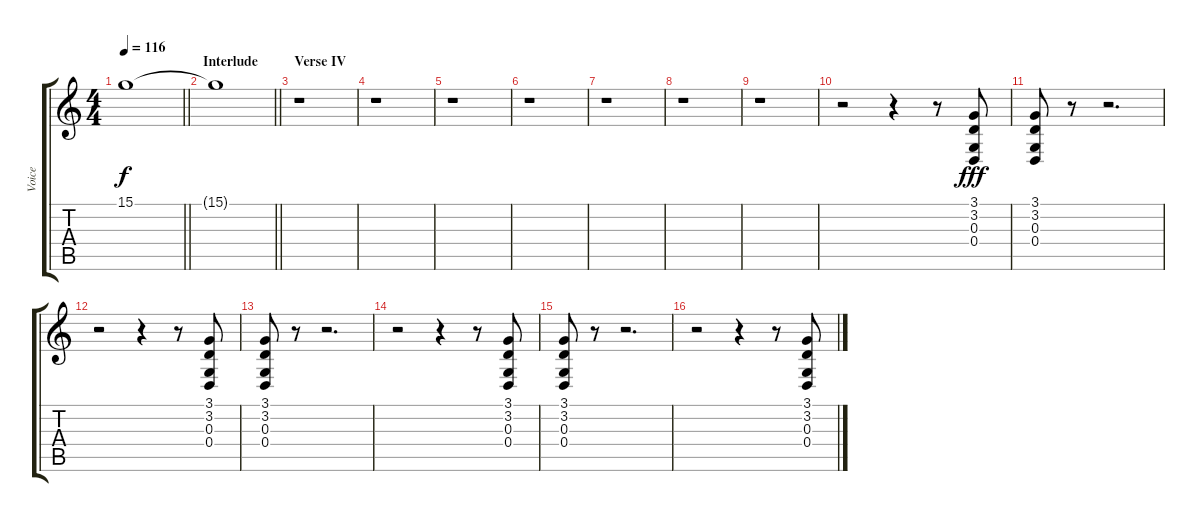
\track ("Voice" "Voice") {instrument synthvoice}
\staff {score tabs}
\tuning (E4 B3 G3 D3 A2 E2) {hide}
\ts (4 4)
\tempo 116
\clef g2
\barLineRight lightlight
\ks c
15.1{t}.1{dy f} |
\section ("" "Interlude")
\barLineRight lightlight
15.1{t}.1 |
\section ("" "Verse IV")
r.1 |
r.1 |
r.1 |
r.1 |
r.1 |
r.1 |
r.1 |
r.2 r.4 r.8 (3.1 3.2 0.3 0.4).8{dy fff volume 8} |
(3.1 3.2 0.3 0.4).8 r.8 r.2{d} |
r.2 r.4 r.8 (3.1 3.2 0.3 0.4).8 |
(3.1 3.2 0.3 0.4).8 r.8 r.2{d} |
r.2 r.4 r.8 (3.1 3.2 0.3 0.4).8 |
(3.1 3.2 0.3 0.4).8 r.8 r.2{d} |
r.2 r.4 r.8 (3.1 3.2 0.3 0.4).8
